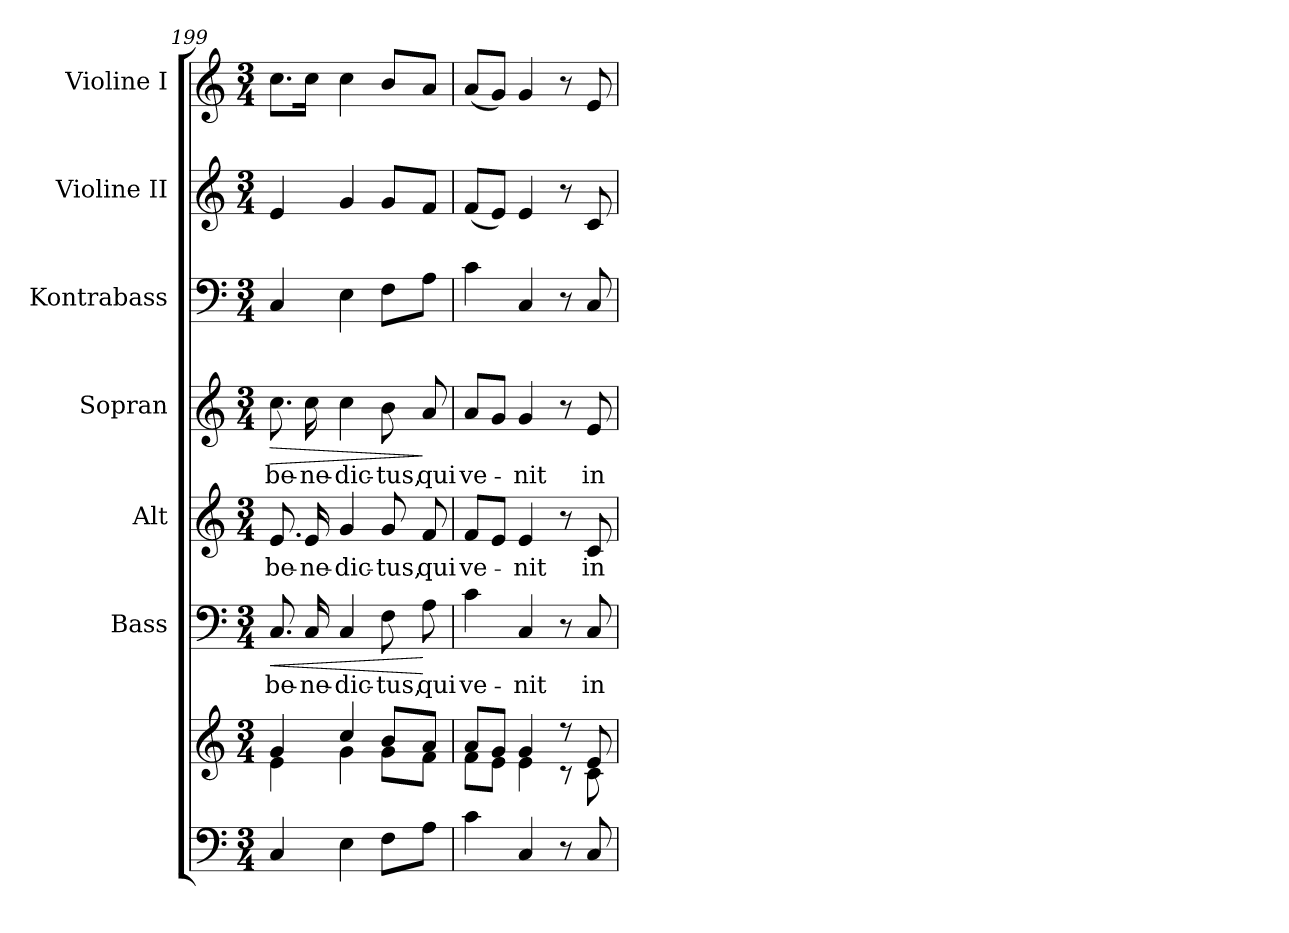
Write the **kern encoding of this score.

**kern	**kern	**kern	**text	**dynam	**kern	**text	**kern	**text	**dynam	**kern	**kern	**kern
*part7	*part7	*part6	*part6	*part6	*part5	*part5	*part4	*part4	*part4	*part3	*part2	*part1
*staff8	*staff7	*staff6	*staff6	*staff6	*staff5	*staff5	*staff4	*staff4	*staff4	*staff3	*staff2	*staff1
*	*	*I"Bass	*	*	*I"Alt	*	*I"Sopran	*	*	*I"Kontrabass	*I"Violine II	*I"Violine I
*	*	*I'B.	*	*	*I'A.	*	*I'S.	*	*	*I'Kb.	*I'Vl. II	*I'Vl. I
*clefF4	*clefG2	*clefF4	*	*	*clefG2	*	*clefG2	*	*	*clefF4	*clefG2	*clefG2
*	*	*	*	*	*	*	*	*	*	*ITrd7c12	*	*
*k[]	*k[]	*k[]	*	*	*k[]	*	*k[]	*	*	*k[]	*k[]	*k[]
*C:	*C:	*C:	*	*	*C:	*	*C:	*	*	*C:	*C:	*C:
*M3/4	*M3/4	*M3/4	*	*	*M3/4	*	*M3/4	*	*	*M3/4	*M3/4	*M3/4
=199	=199	=199	=199	=199	=199	=199	=199	=199	=199	=199	=199	=199
*	*^	*	*	*	*	*	*	*	*	*	*	*
!	!	!	!	!LO:LY:b	!LO:HP:b	!	!LO:LY:b	!	!LO:LY:b	!LO:HP:b	!	!	!
4C/	4g/	4e\	8.C/	be-	<	8.e/	be-	8.cc\	be-	>	4CC/	4e/	8.cc\L
!	!	!	!	!LO:LY:b	!	!	!LO:LY:b	!	!LO:LY:b	!	!	!	!
.	.	.	16C/	-ne-	.	16e/	-ne-	16cc\	-ne-	.	.	.	16cc\Jk
!	!	!	!	!LO:LY:b	!	!	!LO:LY:b	!	!LO:LY:b	!	!	!	!
4E\	4cc/	4g\	4C/	-dic-	.	4g/	-dic-	4cc\	-dic-	.	4EE\	4g/	4cc\
!	!	!	!	!LO:LY:b	!	!	!LO:LY:b	!	!LO:LY:b	!	!	!	!
8F\L	8b/L	8g\L	8F\	-tus,	.	8g/	-tus,	8b\	-tus,	.	8FF\L	8g/L	8b/L
!	!	!	!	!LO:LY:b	!	!	!LO:LY:b	!	!LO:LY:b	!	!	!	!
8A\J	8a/J	8f\J	8A\	qui	[	8f/	qui	8a/	qui	]	8AA\J	8f/J	8a/J
=200	=200	=200	=200	=200	=200	=200	=200	=200	=200	=200	=200	=200	=200
!	!	!	!	!LO:LY:b	!	!	!LO:LY:b	!	!LO:LY:b	!	!	!	!
4c\	8a/L	8f\L	4c\	ve-	.	8f/L	ve-	8a/L	ve-	.	4C\	(<8f/L	(<8a/L
.	8g/J	8e\J	.	.	.	8e/J	.	8g/J	.	.	.	8e/J)	8g/J)
!	!	!	!	!LO:LY:b	!	!	!LO:LY:b	!	!LO:LY:b	!	!	!	!
4C/	4g/	4e\	4C/	-nit	.	4e/	-nit	4g/	-nit	.	4CC/	4e/	4g/
8r	8r	8r	8r	.	.	8r	.	8r	.	.	8r	8r	8r
!	!	!	!	!LO:LY:b	!	!	!LO:LY:b	!	!LO:LY:b	!	!	!	!
8C/	8e/	8c\	8C/	in	.	8c/	in	8e/	in	.	8CC/	8c/	8e/
*	*v	*v	*	*	*	*	*	*	*	*	*	*	*
=	=	=	=	=	=	=	=	=	=	=	=	=
*-	*-	*-	*-	*-	*-	*-	*-	*-	*-	*-	*-	*-
